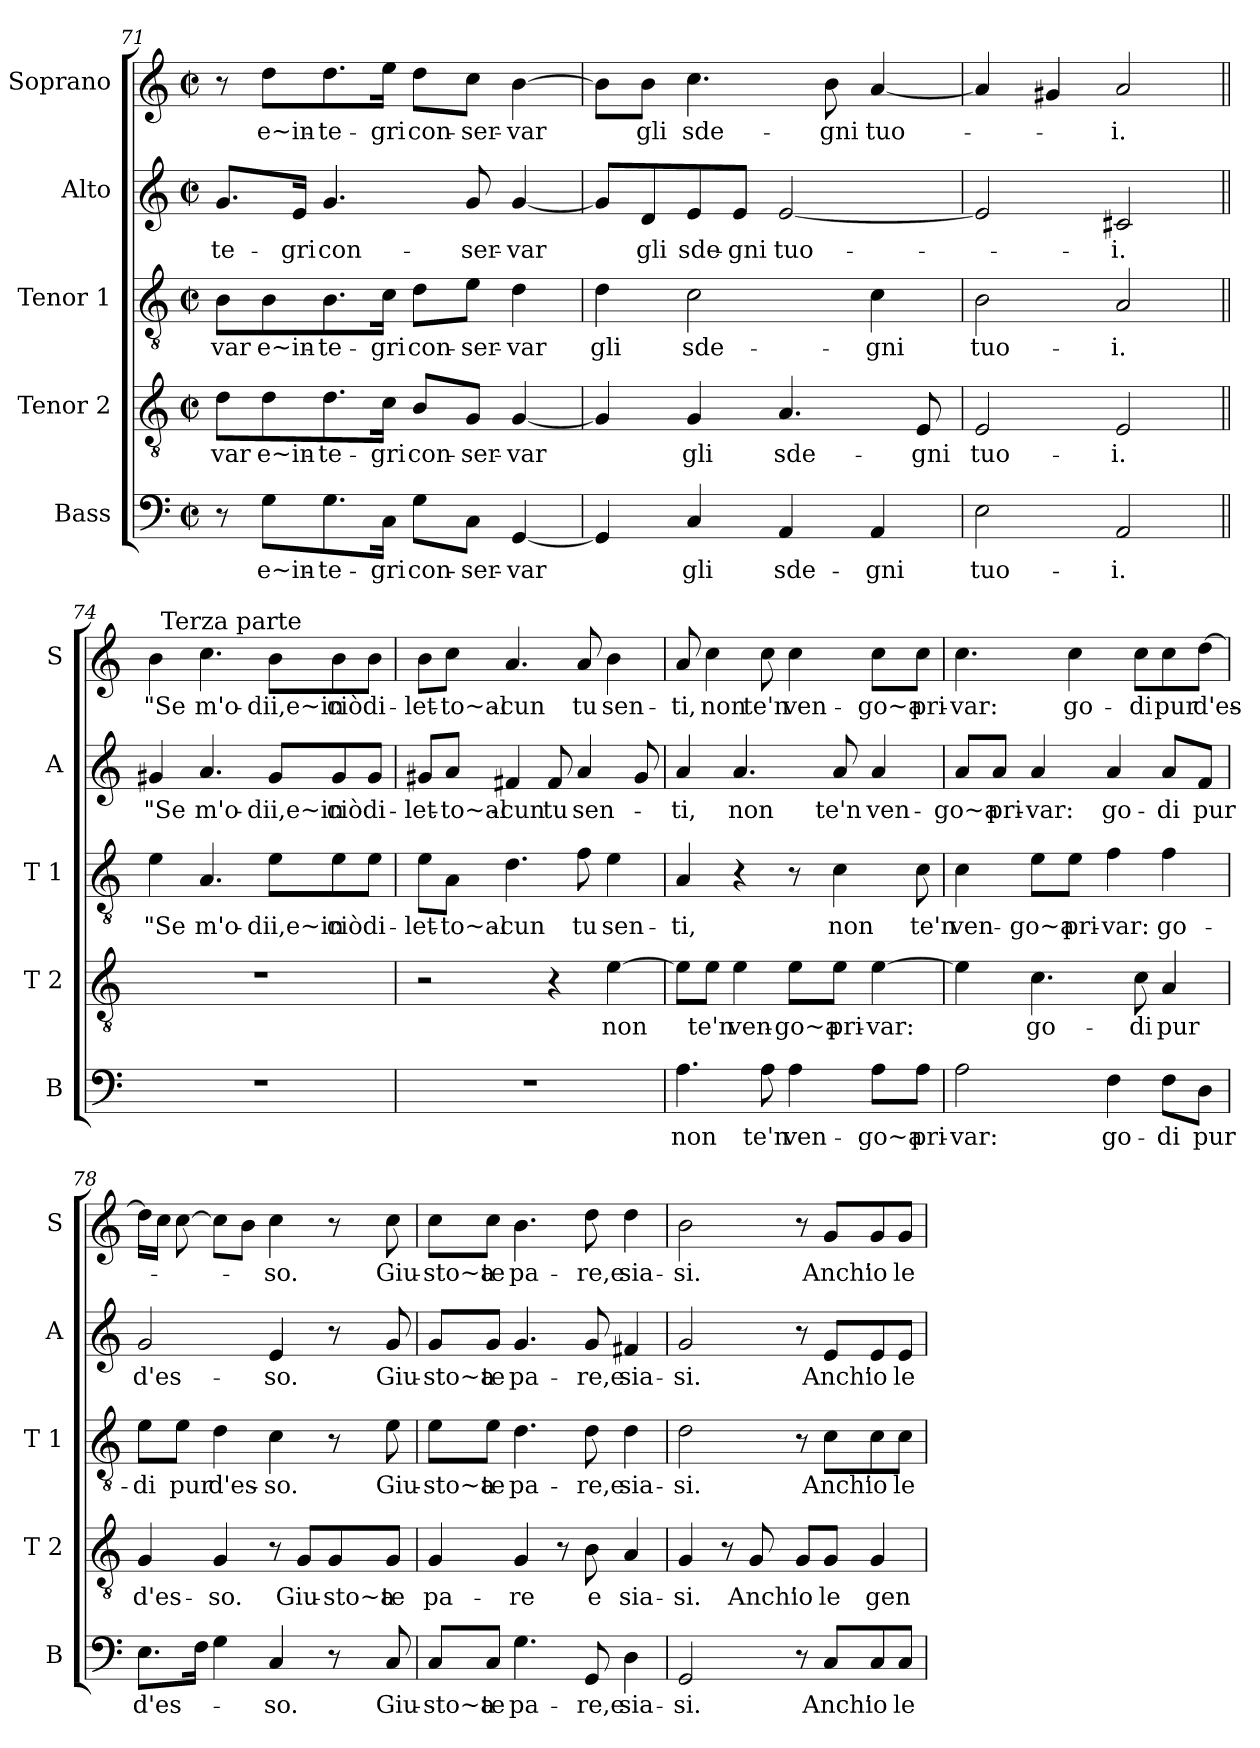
**kern	**text	**kern	**text	**kern	**text	**kern	**text	**kern	**text
*part5	*part5	*part4	*part4	*part3	*part3	*part2	*part2	*part1	*part1
*staff5	*staff5	*staff4	*staff4	*staff3	*staff3	*staff2	*staff2	*staff1	*staff1
*I"Bass	*	*I"Tenor 2	*	*I"Tenor 1	*	*I"Alto	*	*I"Soprano	*
*I'B	*	*I'T 2	*	*I'T 1	*	*I'A	*	*I'S	*
!!LO:PB:g=z
*clefF4	*	*clefGv2	*	*clefGv2	*	*clefG2	*	*clefG2	*
*k[]	*	*k[]	*	*k[]	*	*k[]	*	*k[]	*
*C:	*	*C:	*	*C:	*	*C:	*	*C:	*
*M2/2	*	*M2/2	*	*M2/2	*	*M2/2	*	*M2/2	*
*met(c|)	*	*met(c|)	*	*met(c|)	*	*met(c|)	*	*met(c|)	*
=71	=71	=71	=71	=71	=71	=71	=71	=71	=71
8r	.	8d\L	-var	8B\L	-var	8.g/L	-te-	8r	.
8G\L	e~in-	8d\	e~in-	8B\	e~in-	.	.	8dd\L	e~in-
.	.	.	.	.	.	16e/Jk	-gri	.	.
8.G\	-te-	8.d\	-te-	8.B\	-te-	4.g/	con-	8.dd\	-te-
16C\Jk	-gri	16c\Jk	-gri	16c\Jk	-gri	.	.	16ee\Jk	-gri
8G\L	con-	8B/L	con-	8d\L	con-	.	.	8dd\L	con-
8C\J	-ser-	8G/J	-ser-	8e\J	-ser-	8g/	-ser-	8cc\J	-ser-
[4GG/	-var	[4G/	-var	4d\	-var	[4g/	-var	[4b\	-var
=72	=72	=72	=72	=72	=72	=72	=72	=72	=72
4GG/]	.	4G/]	.	4d\	gli	8g/L]	.	8b\L]	.
.	.	.	.	.	.	8d/	gli	8b\J	gli
4C/	gli	4G/	gli	2c\	sde-	8e/	sde-	4.cc\	sde-
.	.	.	.	.	.	8e/J	-gni	.	.
4AA/	sde-	4.A/	sde-	.	.	[2e/	tuo-	.	.
.	.	.	.	.	.	.	.	8b\	-gni
4AA/	-gni	.	.	4c\	-gni	.	.	[4a/	tuo-
.	.	8E/	-gni	.	.	.	.	.	.
=73	=73	=73	=73	=73	=73	=73	=73	=73	=73
2E\	tuo-	2E/	tuo-	2B\	tuo-	2e/]	.	4a/]	.
.	.	.	.	.	.	.	.	4g#X/	.
2AA/	-i.	2E/	-i.	2A/	-i.	2c#X/	-i.	2a/	-i.
=74||	=74||	=74||	=74||	=74||	=74||	=74||	=74||	=74||	=74||
*	*	*	*	*	*	*	*	*^	*
1r	.	1r	.	4e\	"Se	4g#X/	"Se	4b\	32ryy	"Se
!	!	!	!	!	!	!	!	!	!LO:TX:a:t=Terza parte	!
.	.	.	.	.	.	.	.	.	2ryy	.
.	.	.	.	4.A/	m'o-	4.a/	m'o-	4.cc\	.	m'o-
.	.	.	.	.	.	.	.	.	4...ryy	.
.	.	.	.	8e\L	-dii,e~in	8g#/L	-dii,e~in	8b\L	.	-dii,e~in
.	.	.	.	8e\	ciò	8g#/	ciò	8b\	.	ciò
.	.	.	.	8e\J	di-	8g#/J	di-	8b\J	.	di-
*	*	*	*	*	*	*	*	*v	*v	*
!!LO:LB:g=z
=75	=75	=75	=75	=75	=75	=75	=75	=75	=75
1r	.	2r	.	8e\L	-let-	8g#X/L	-let-	8b\L	-let-
.	.	.	.	8A\J	-to~al-	8a/J	-to~al-	8cc\J	-to~al-
.	.	.	.	4.d\	-cun	4f#X/	-cun	4.a/	-cun
.	.	4r	.	.	.	8f#/	tu	.	.
.	.	.	.	8f\	tu	4a/	sen-	8a/	tu
.	.	[4e\	non	4e\	sen-	.	.	4b\	sen-
.	.	.	.	.	.	8g#/	.	.	.
=76	=76	=76	=76	=76	=76	=76	=76	=76	=76
4.A\	non	8e\L]	.	4A/	-ti,	4a/	-ti,	8a/	-ti,
.	.	8e\J	te'n	.	.	.	.	4cc\	non
.	.	4e\	ven-	4r	.	4.a/	non	.	.
8A\	te'n	.	.	.	.	.	.	8cc\	te'n
4A\	ven-	8e\L	-go~a	8r	.	.	.	4cc\	ven-
.	.	8e\J	pri-	4c\	non	8a/	te'n	.	.
8A\L	-go~a	[4e\	-var:	.	.	4a/	ven-	8cc\L	-go~a
8A\J	pri-	.	.	8c\	te'n	.	.	8cc\J	pri-
=77	=77	=77	=77	=77	=77	=77	=77	=77	=77
2A\	-var:	4e\]	.	4c\	ven-	8a/L	-go~a	4.cc\	-var:
.	.	.	.	.	.	8a/J	pri-	.	.
.	.	4.c\	go-	8e\L	-go~a	4a/	-var:	.	.
.	.	.	.	8e\J	pri-	.	.	4cc\	go-
4F\	go-	.	.	4f\	-var:	4a/	go-	.	.
.	.	8c\	-di	.	.	.	.	8cc\L	-di
8F\L	-di	4A/	pur	4f\	go-	8a/L	-di	8cc\	pur
8D\J	pur	.	.	.	.	8f/J	pur	[8dd\J	d'es-
!!LO:PB:g=z
=78	=78	=78	=78	=78	=78	=78	=78	=78	=78
8.E\L	d'es-	4G/	d'es-	8e\L	-di	2g/	d'es-	16dd\LL]	.
.	.	.	.	.	.	.	.	16cc\JJ	.
.	.	.	.	8e\J	pur	.	.	[8cc\	.
16F\Jk	.	.	.	.	.	.	.	.	.
4G\	.	4G/	-so.	4d\	d'es-	.	.	8cc\L]	.
.	.	.	.	.	.	.	.	8b\J	.
4C/	-so.	8r	.	4c\	-so.	4e/	-so.	4cc\	-so.
.	.	8G/L	Giu-	.	.	.	.	.	.
8r	.	8G/	-sto~a	8r	.	8r	.	8r	.
8C/	Giu-	8G/J	te	8e\	Giu-	8g/	Giu-	8cc\	Giu-
=79	=79	=79	=79	=79	=79	=79	=79	=79	=79
8C/L	-sto~a	4G/	pa-	8e\L	-sto~a	8g/L	-sto~a	8cc\L	-sto~a
8C/J	te	.	.	8e\J	te	8g/J	te	8cc\J	te
4.G\	pa-	4G/	-re	4.d\	pa-	4.g/	pa-	4.b\	pa-
.	.	8r	.	.	.	.	.	.	.
8GG/	-re,e	8B\	e	8d\	-re,e	8g/	-re,e	8dd\	-re,e
4D\	sia-	4A/	sia-	4d\	sia-	4f#X/	sia-	4dd\	sia-
=80	=80	=80	=80	=80	=80	=80	=80	=80	=80
2GG/	-si.	4G/	-si.	2d\	-si.	2g/	-si.	2b\	-si.
.	.	8r	.	.	.	.	.	.	.
.	.	8G/	Anch'	.	.	.	.	.	.
8r	.	8G/L	io	8r	.	8r	.	8r	.
8C/L	Anch'	8G/J	le	8c\L	Anch'	8e/L	Anch'	8g/L	Anch'
8C/	io	4G/	gen-	8c\	io	8e/	io	8g/	io
8C/J	le	.	.	8c\J	le	8e/J	le	8g/J	le
=	=	=	=	=	=	=	=	=	=
*-	*-	*-	*-	*-	*-	*-	*-	*-	*-
